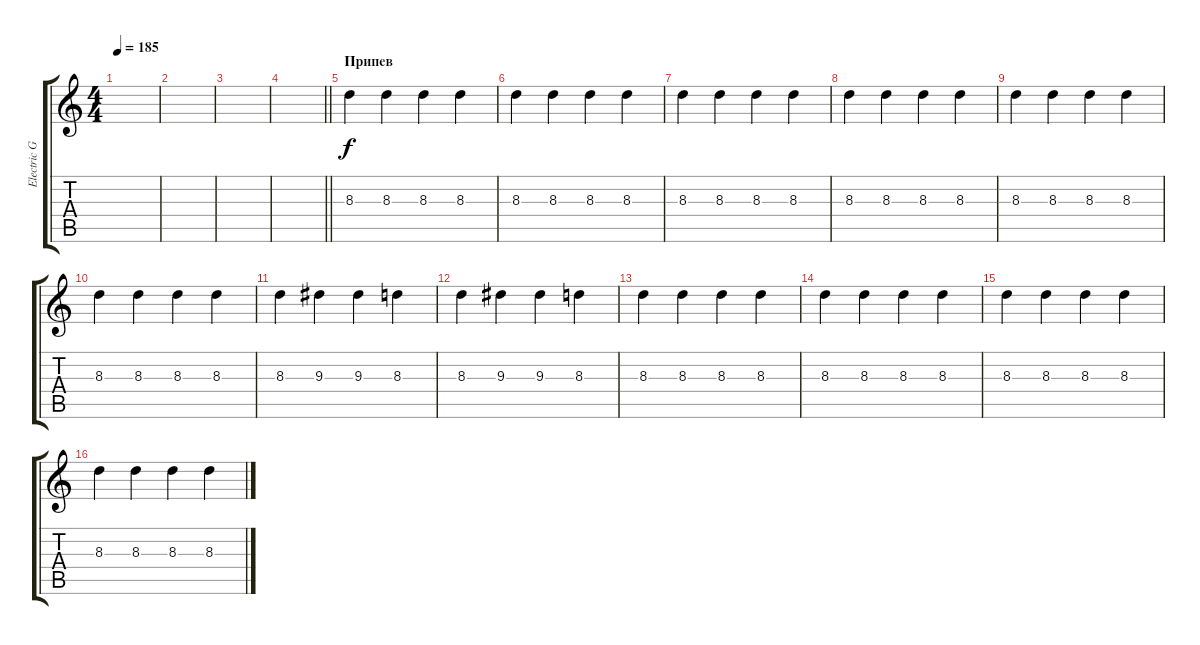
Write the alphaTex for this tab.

\track ("Electric Guitar" "Electric G") {instrument overdrivenguitar}
\staff {score tabs}
\tuning (Eb4 Bb3 Gb3 Db3 Ab2 Eb2) {hide}
\ts (4 4)
\tempo 185
\clef g2
\ks c
|
|
|
\barLineRight lightlight
|
\section ("" "Припев")
8.3.4 8.3.4 8.3.4 8.3.4 |
8.3.4 8.3.4 8.3.4 8.3.4 |
8.3.4 8.3.4 8.3.4 8.3.4 |
8.3.4 8.3.4 8.3.4 8.3.4 |
8.3.4 8.3.4 8.3.4 8.3.4 |
8.3.4 8.3.4 8.3.4 8.3.4 |
8.3.4 9.3.4 9.3.4 8.3.4 |
8.3.4 9.3.4 9.3.4 8.3.4 |
8.3.4 8.3.4 8.3.4 8.3.4 |
8.3.4 8.3.4 8.3.4 8.3.4 |
8.3.4 8.3.4 8.3.4 8.3.4 |
8.3.4 8.3.4 8.3.4 8.3.4
